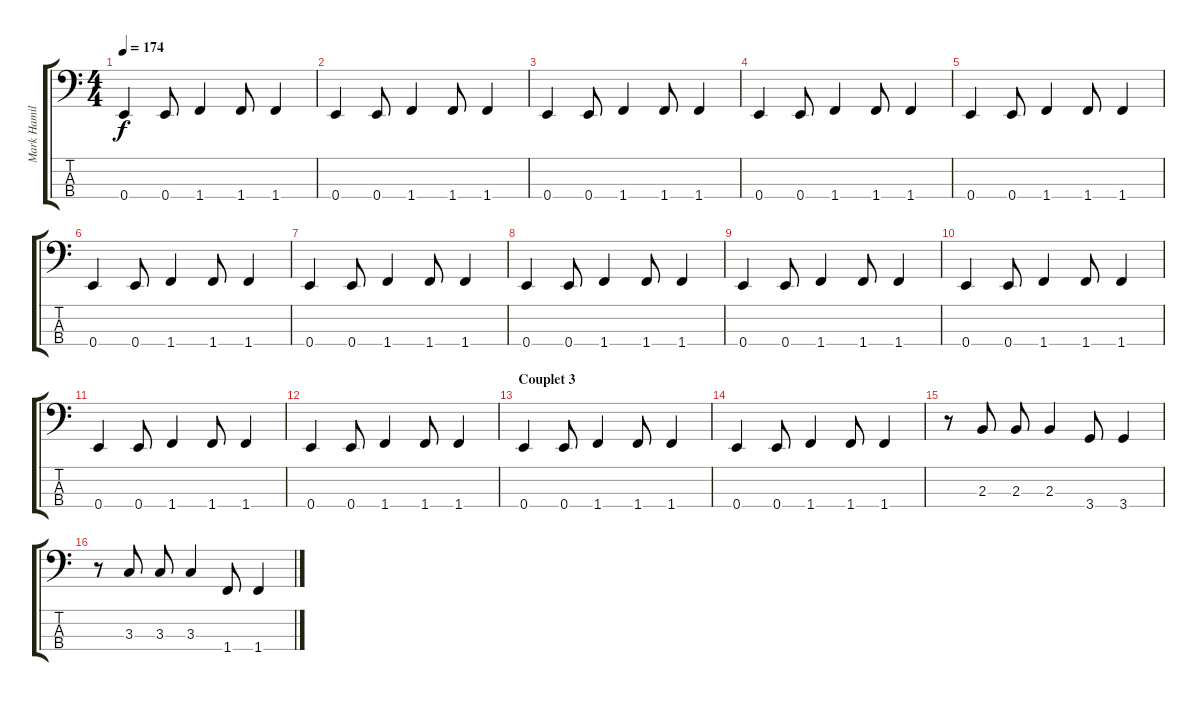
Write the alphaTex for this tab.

\track ("Mark Hamilton" "Mark Hamil") {instrument electricbasspick}
\staff {score tabs}
\tuning (G2 D2 A1 E1) {hide}
\ts (4 4)
\tempo 174
\clef f4
\ks c
0.4.4{dy f} 0.4.8 1.4.4 1.4.8 1.4.4 |
0.4.4 0.4.8 1.4.4 1.4.8 1.4.4 |
0.4.4 0.4.8 1.4.4 1.4.8 1.4.4 |
0.4.4 0.4.8 1.4.4 1.4.8 1.4.4 |
0.4.4 0.4.8 1.4.4 1.4.8 1.4.4 |
0.4.4 0.4.8 1.4.4 1.4.8 1.4.4 |
0.4.4 0.4.8 1.4.4 1.4.8 1.4.4 |
0.4.4 0.4.8 1.4.4 1.4.8 1.4.4 |
0.4.4 0.4.8 1.4.4 1.4.8 1.4.4 |
0.4.4 0.4.8 1.4.4 1.4.8 1.4.4 |
0.4.4 0.4.8 1.4.4 1.4.8 1.4.4 |
0.4.4 0.4.8 1.4.4 1.4.8 1.4.4 |
\section ("" "Couplet 3")
0.4.4 0.4.8 1.4.4 1.4.8 1.4.4 |
0.4.4 0.4.8 1.4.4 1.4.8 1.4.4 |
r.8 2.3.8 2.3.8 2.3.4 3.4.8 3.4.4 |
r.8 3.3.8 3.3.8 3.3.4 1.4.8 1.4.4
